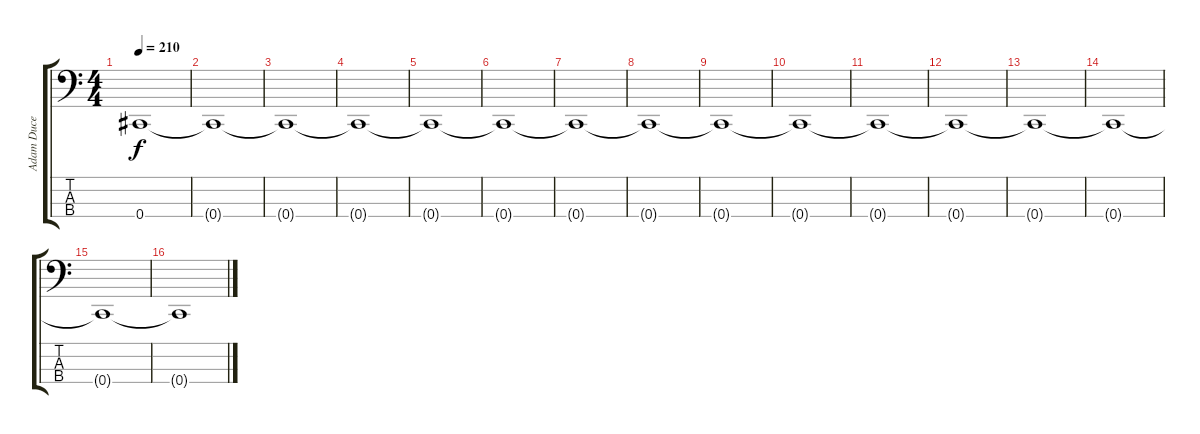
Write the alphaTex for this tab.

\track ("Adam Duce" "Adam Duce") {instrument electricbassfinger}
\staff {score tabs}
\tuning (E2 B1 Gb1 Db1) {hide}
\ts (4 4)
\tempo 210
\clef f4
\ks c
0.4{t}.1{dy f} |
0.4{t}.1 |
0.4{t}.1 |
0.4{t}.1 |
0.4{t}.1 |
0.4{t}.1 |
0.4{t}.1 |
0.4{t}.1 |
0.4{t}.1 |
0.4{t}.1 |
0.4{t}.1 |
0.4{t}.1 |
0.4{t}.1 |
0.4{t}.1 |
0.4{t}.1 |
0.4{t}.1
